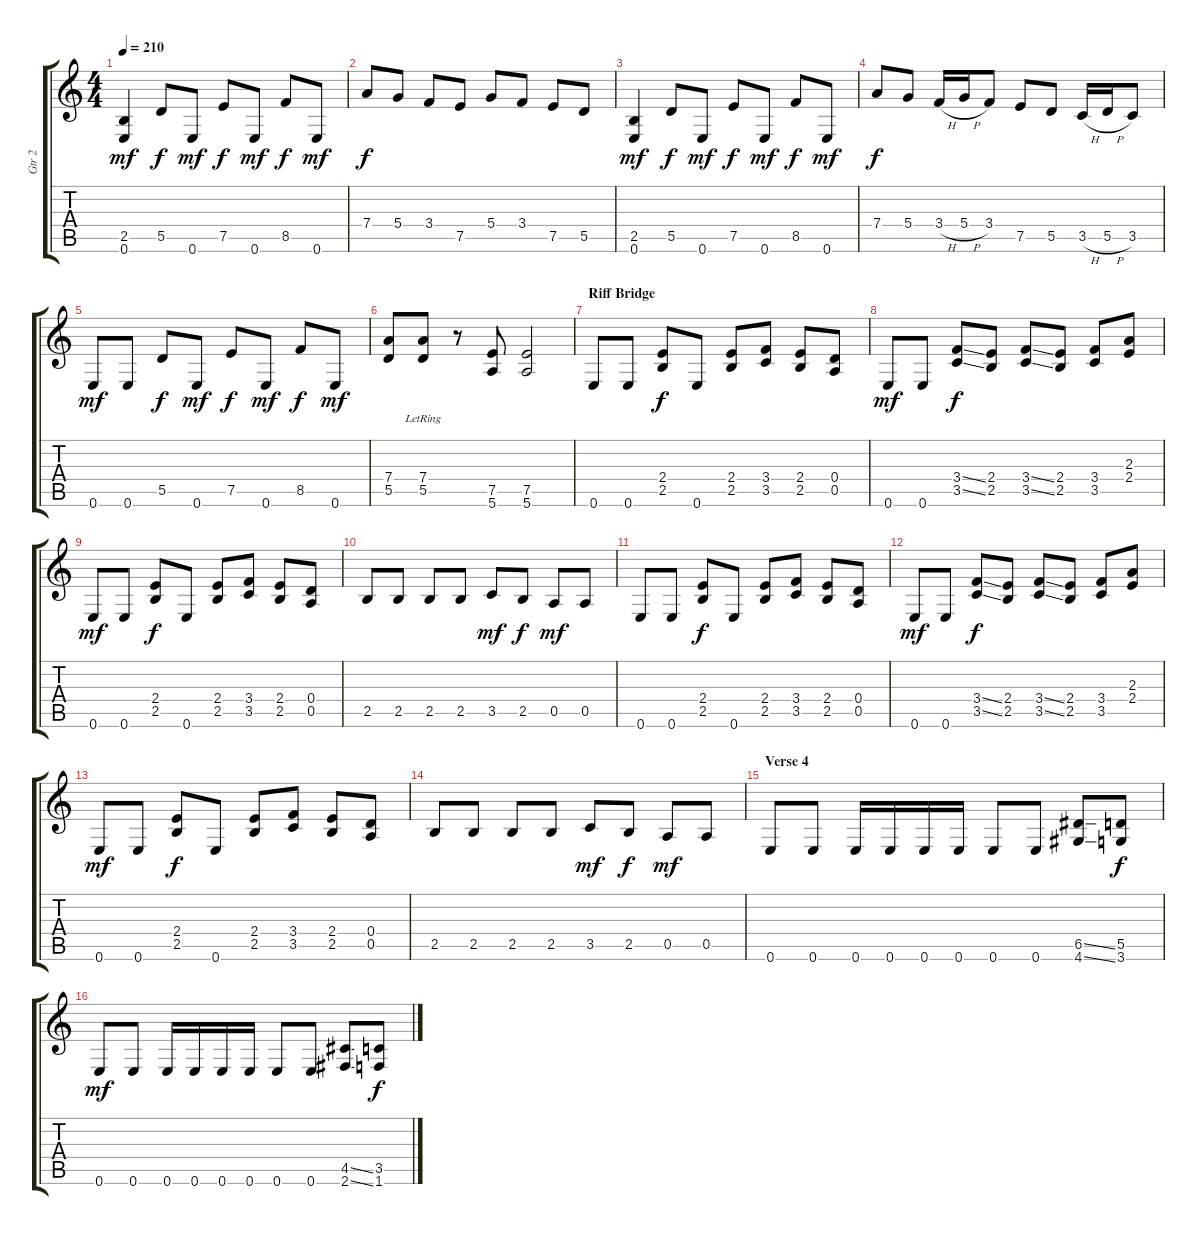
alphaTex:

\track ("Gtr 2" "Gtr 2") {instrument distortionguitar}
\staff {score tabs}
\tuning (E4 B3 G3 D3 A2 E2) {hide}
\ts (4 4)
\tempo 210
\clef g2
\ks c
(2.5 0.6).4{dy mf} 5.5.8{dy f} 0.6.8{dy mf} 7.5.8{dy f} 0.6.8{dy mf} 8.5.8{dy f} 0.6.8{dy mf} |
7.4.8{dy f} 5.4.8 3.4.8 7.5.8 5.4.8 3.4.8 7.5.8 5.5.8 |
(2.5 0.6).4{dy mf} 5.5.8{dy f} 0.6.8{dy mf} 7.5.8{dy f} 0.6.8{dy mf} 8.5.8{dy f} 0.6.8{dy mf} |
7.4.8{dy f} 5.4.8 3.4{h}.16 5.4{h}.16 3.4.8 7.5.8 5.5.8 3.5{h}.16 5.5{h}.16 3.5.8 |
0.6.8{dy mf} 0.6.8 5.5.8{dy f} 0.6.8{dy mf} 7.5.8{dy f} 0.6.8{dy mf} 8.5.8{dy f} 0.6.8{dy mf} |
(7.4 5.5).8 (7.4{lr} 5.5{lr}).8 r.8 (7.5 5.6).8 (7.5 5.6).2 |
\section ("" "Riff Bridge")
0.6.8 0.6.8 (2.4 2.5).8{dy f} 0.6.8 (2.4 2.5).8 (3.4 3.5).8 (2.4 2.5).8 (0.4 0.5).8 |
0.6.8{dy mf} 0.6.8 (3.4{ss} 3.5{ss}).8{dy f} (2.4 2.5).8 (3.4{ss} 3.5{ss}).8 (2.4 2.5).8 (3.4 3.5).8 (2.3 2.4).8 |
0.6.8{dy mf} 0.6.8 (2.4 2.5).8{dy f} 0.6.8 (2.4 2.5).8 (3.4 3.5).8 (2.4 2.5).8 (0.4 0.5).8 |
2.5.8 2.5.8 2.5.8 2.5.8 3.5.8{dy mf} 2.5.8{dy f} 0.5.8{dy mf} 0.5.8 |
0.6.8 0.6.8 (2.4 2.5).8{dy f} 0.6.8 (2.4 2.5).8 (3.4 3.5).8 (2.4 2.5).8 (0.4 0.5).8 |
0.6.8{dy mf} 0.6.8 (3.4{ss} 3.5{ss}).8{dy f} (2.4 2.5).8 (3.4{ss} 3.5{ss}).8 (2.4 2.5).8 (3.4 3.5).8 (2.3 2.4).8 |
0.6.8{dy mf} 0.6.8 (2.4 2.5).8{dy f} 0.6.8 (2.4 2.5).8 (3.4 3.5).8 (2.4 2.5).8 (0.4 0.5).8 |
2.5.8 2.5.8 2.5.8 2.5.8 3.5.8{dy mf} 2.5.8{dy f} 0.5.8{dy mf} 0.5.8 |
\section ("" "Verse 4")
0.6.8 0.6.8 0.6.16 0.6.16 0.6.16 0.6.16 0.6.8 0.6.8 (6.5{ss} 4.6{ss}).8 (5.5 3.6).8{dy f} |
0.6.8{dy mf} 0.6.8 0.6.16 0.6.16 0.6.16 0.6.16 0.6.8 0.6.8 (4.5{ss} 2.6{ss}).8 (3.5 1.6).8{dy f}
